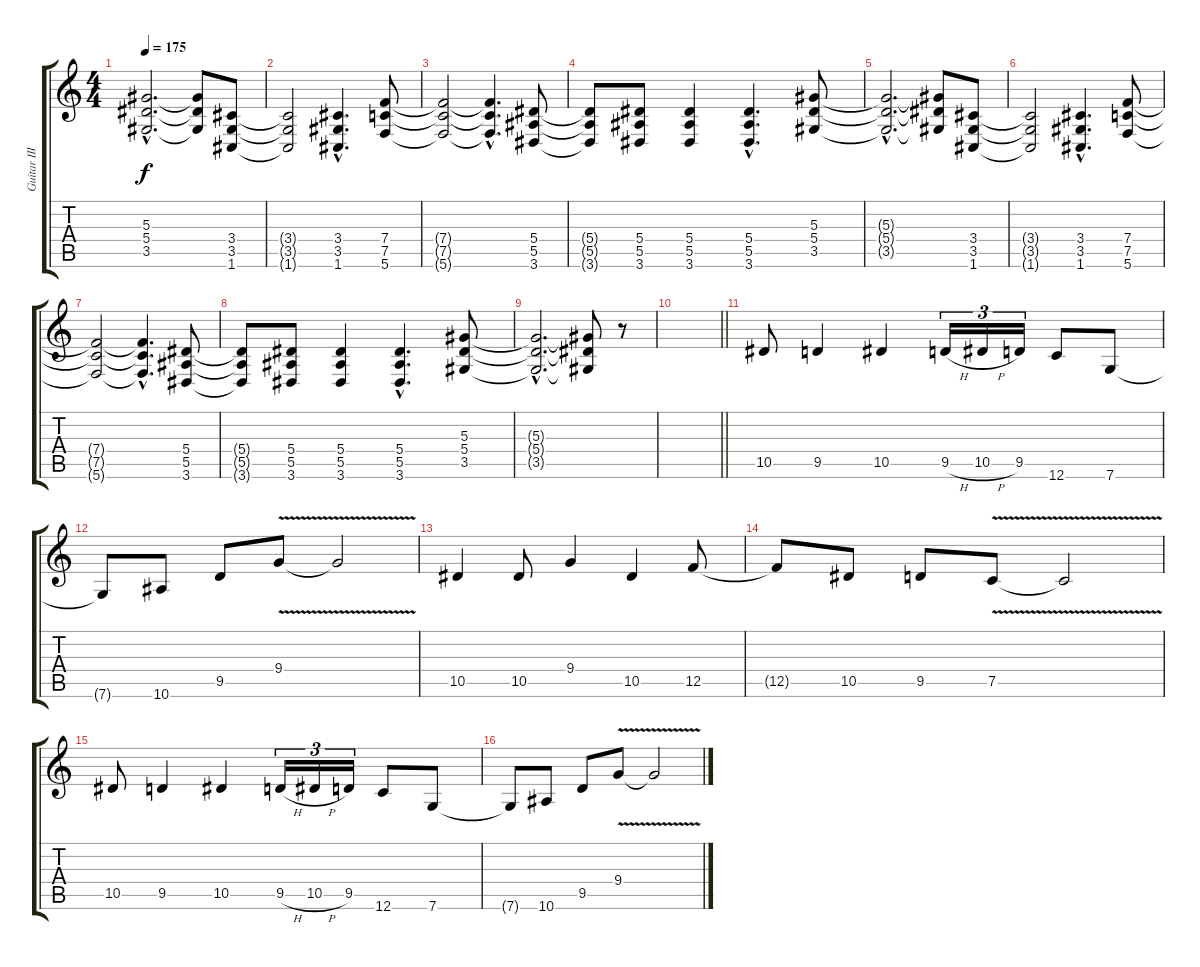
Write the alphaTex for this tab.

\track ("Guitar III" "Guitar III") {instrument distortionguitar}
\staff {score tabs}
\tuning (C4 G3 Eb3 Bb2 F2 C2) {hide}
\ts (4 4)
\tempo 175
\clef g2
\ks c
(5.3{hac t} 5.4{hac t} 3.5{hac t}).2{d dy f} (5.3{t} 5.4{t} 3.5{t}).8 (3.4 3.5 1.6).8 |
(3.4{t} 3.5{t} 1.6{t}).2 (3.4{hac} 3.5{hac} 1.6{hac}).4{d} (7.4 7.5 5.6).8 |
(7.4{t} 7.5{t} 5.6{t}).2 (7.4{hac t} 7.5{hac t} 5.6{hac t}).4{d} (5.4 5.5 3.6).8 |
(5.4{t} 5.5{t} 3.6{t}).8 (5.4 5.5 3.6).8 (5.4 5.5 3.6).4 (5.4{hac} 5.5{hac} 3.6{hac}).4{d} (5.3 5.4 3.5).8 |
(5.3{hac t} 5.4{hac t} 3.5{hac t}).2{d} (5.3{t} 5.4{t} 3.5{t}).8 (3.4 3.5 1.6).8 |
(3.4{t} 3.5{t} 1.6{t}).2 (3.4{hac} 3.5{hac} 1.6{hac}).4{d} (7.4 7.5 5.6).8 |
(7.4{t} 7.5{t} 5.6{t}).2 (7.4{hac t} 7.5{hac t} 5.6{hac t}).4{d} (5.4 5.5 3.6).8 |
(5.4{t} 5.5{t} 3.6{t}).8 (5.4 5.5 3.6).8 (5.4 5.5 3.6).4 (5.4{hac} 5.5{hac} 3.6{hac}).4{d} (5.3 5.4 3.5).8 |
(5.3{hac t} 5.4{hac t} 3.5{hac t}).2{d} (5.3{t} 5.4{t} 3.5{t}).8 r.8 |
\barLineRight lightlight
|
10.5.8{volume 12} 9.5.4 10.5.4 9.5{h}.16{tu (3 2)} 10.5{h}.16{tu (3 2)} 9.5.16{tu (3 2)} 12.6.8 7.6.8 |
7.6{t}.8 10.6.8 9.5.8 9.4{v}.8 9.4{t}.2 |
10.5.4 10.5.8 9.4.4 10.5.4 12.5.8 |
12.5{t}.8 10.5.8 9.5.8 7.5{v}.8 7.5{t}.2 |
10.5.8 9.5.4 10.5.4 9.5{h}.16{tu (3 2)} 10.5{h}.16{tu (3 2)} 9.5.16{tu (3 2)} 12.6.8 7.6.8 |
7.6{t}.8 10.6.8 9.5.8 9.4{v}.8 9.4{t}.2
